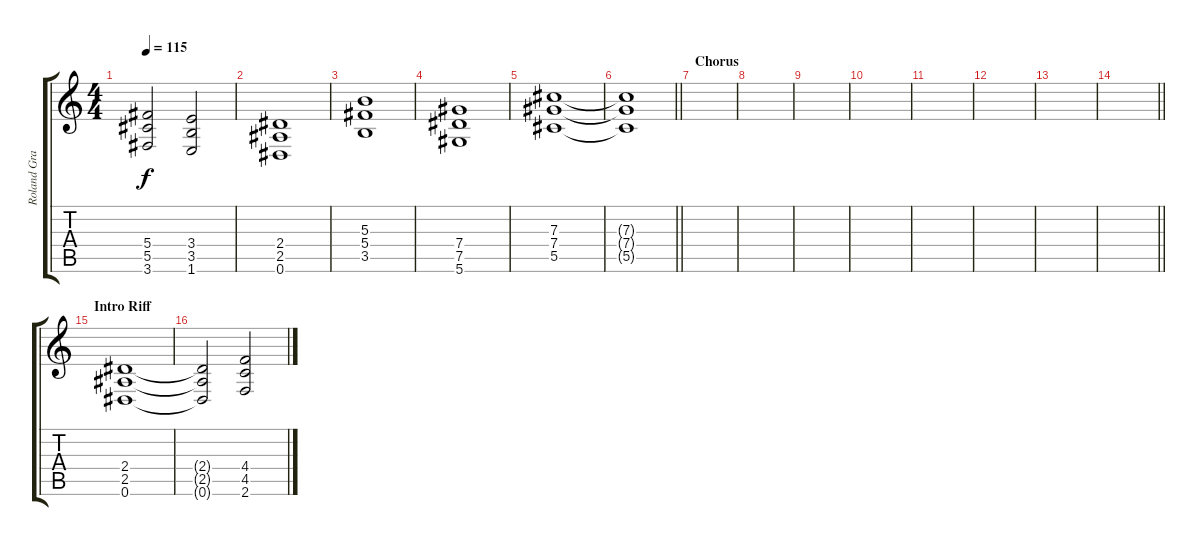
\track ("Roland Grapow (Rhythm Guitar)" "Roland Gra") {instrument overdrivenguitar}
\staff {score tabs}
\tuning (Eb4 Bb3 Gb3 Db3 Ab2 Eb2) {hide}
\ts (4 4)
\tempo 115
\clef g2
\ks c
(5.4 5.5 3.6).2{dy f} (3.4 3.5 1.6).2 |
(2.4 2.5 0.6).1 |
(5.3 5.4 3.5).1 |
(7.4 7.5 5.6).1 |
(7.3 7.4 5.5).1 |
\barLineRight lightlight
(7.3{t} 7.4{t} 5.5{t}).1 |
\section ("" "Chorus")
|
|
|
|
|
|
|
\barLineRight lightlight
|
\section ("" "Intro Riff")
(2.4 2.5 0.6).1 |
(2.4{t} 2.5{t} 0.6{t}).2 (4.4 4.5 2.6).2
